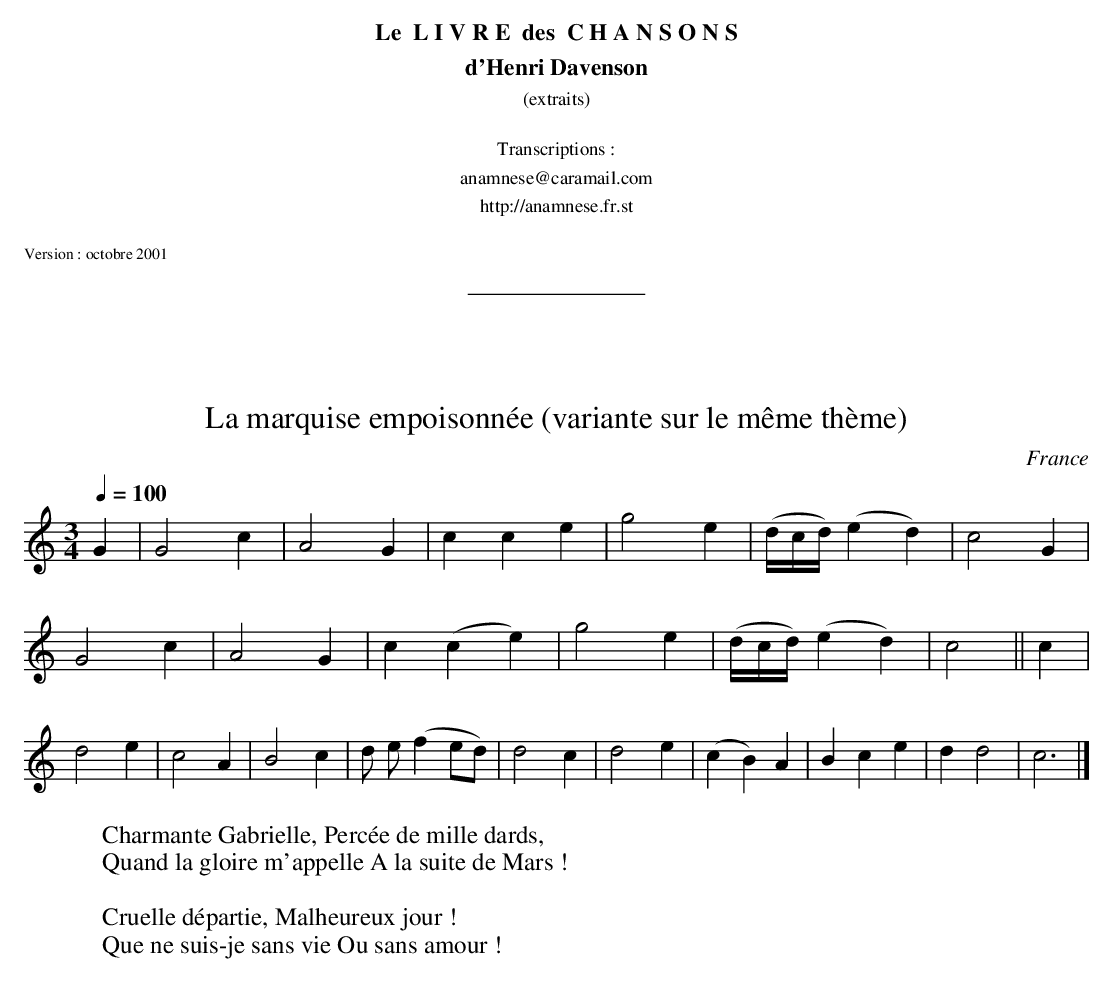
X:1b
T:La marquise empoisonnée (variante sur le même thème)
O:France
M:3/4
L:1/4
Q:1/4=100
K:C
G | G2 c | A2 G | c c e | g2 e | (d/4/c/4d/4) (e d) |c2 G |!
    G2 c | A2 G |c (c e)| g2 e | (d/4/c/4d/4) (e d) |c2 || c |!
    d2 e | c2 A | B2 c  | d/ e/ (fe/d/)| d2 c |
    d2 e | (c B) A | B c e | d d2 | c3 |]!
W:Charmante Gabrielle, Percée de mille dards,
W:Quand la gloire m'appelle A la suite de Mars !
W:
W:Cruelle départie, Malheureux jour !
W:Que ne suis-je sans vie Ou sans amour !
